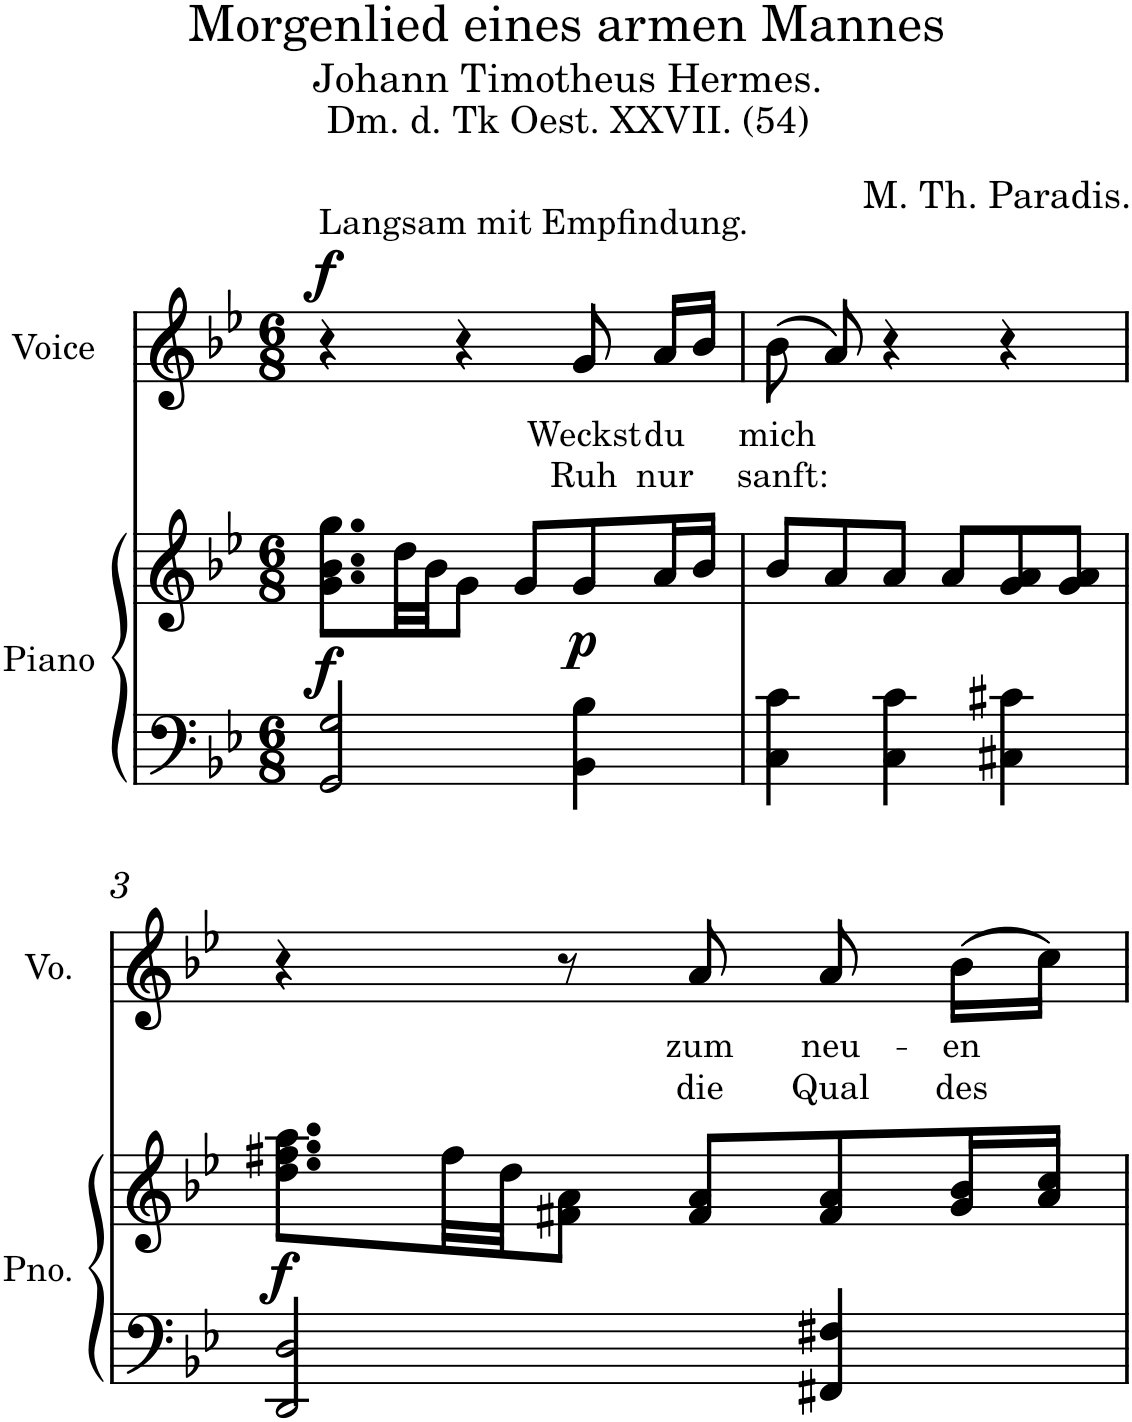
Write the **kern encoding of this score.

**kern	**kern	**dynam	**kern	**text	**text	**dynam
*part2	*part2	*part2	*part1	*part1	*part1	*part1
*staff3	*staff2	*staff2/3	*staff1	*staff1	*staff1	*staff1
*I"Piano	*	*	*I"Voice	*	*	*
*I'Pno.	*	*	*I'Vo.	*	*	*
*clefF4	*clefG2	*	*clefG2	*	*	*
*k[b-e-]	*k[b-e-]	*	*k[b-e-]	*	*	*
*M6/8	*M6/8	*	*M6/8	*	*	*
=1	=1	=1	=1	=1	=1	=1
!	!	!	!LO:TX:a:t=Langsam mit Empfindung.	!	!	!
!	!	!LO:DY:b	!	!	!	!LO:DY:a
2GG/ 2G/	8.g\ 8.b-\ 8.gg\L	f	4r	.	.	f
.	32dd\LL	.	.	.	.	.
.	32b-\JJ	.	.	.	.	.
.	8g\J	.	4r	.	.	.
.	8g/L	.	.	.	.	.
!	!	!LO:DY:b	!	!LO:LY:b	!LO:LY:b	!
4BB-\ 4B-\	8g/	p	8g/	Weckst	Ruh	.
!	!	!	!	!LO:LY:b	!LO:LY:b	!
.	16a/L	.	16a/LL	du	nur	.
.	16b-/JJ	.	16b-/JJ	.	.	.
=2	=2	=2	=2	=2	=2	=2
!	!	!	!	!LO:LY:b	!LO:LY:b	!
4C\ 4c\	8b-/L	.	(8b-\	mich	sanft:	.
.	8a/	.	8a/)	.	.	.
4C\ 4c\	8a/J	.	4r	.	.	.
.	8a/L	.	.	.	.	.
4C#X\ 4c#X\	8g/ 8a/	.	4r	.	.	.
.	8g/ 8a/J	.	.	.	.	.
!!LO:LB:g=z
=3	=3	=3	=3	=3	=3	=3
!	!	!LO:DY:b	!	!	!	!
2DD/ 2D/	8.dd\ 8.ff#X\ 8.aa\L	f	4r	.	.	.
.	32ff#\LL	.	.	.	.	.
.	32dd\JJ	.	.	.	.	.
.	8f#X\ 8a\J	.	8r	.	.	.
!	!	!	!	!LO:LY:b	!LO:LY:b	!
.	8f#/ 8a/L	.	8a/	zum	die	.
!	!	!	!	!LO:LY:b	!LO:LY:b	!
4FF#X/ 4F#X/	8f#/ 8a/	.	8a/	neu-	Qual	.
!	!	!	!	!LO:LY:b	!LO:LY:b	!
.	16g/ 16b-/L	.	(16b-\LL	-en	des	.
.	16a/ 16cc/JJ	.	16cc\JJ)	.	.	.
=	=	=	=	=	=	=
*-	*-	*-	*-	*-	*-	*-
